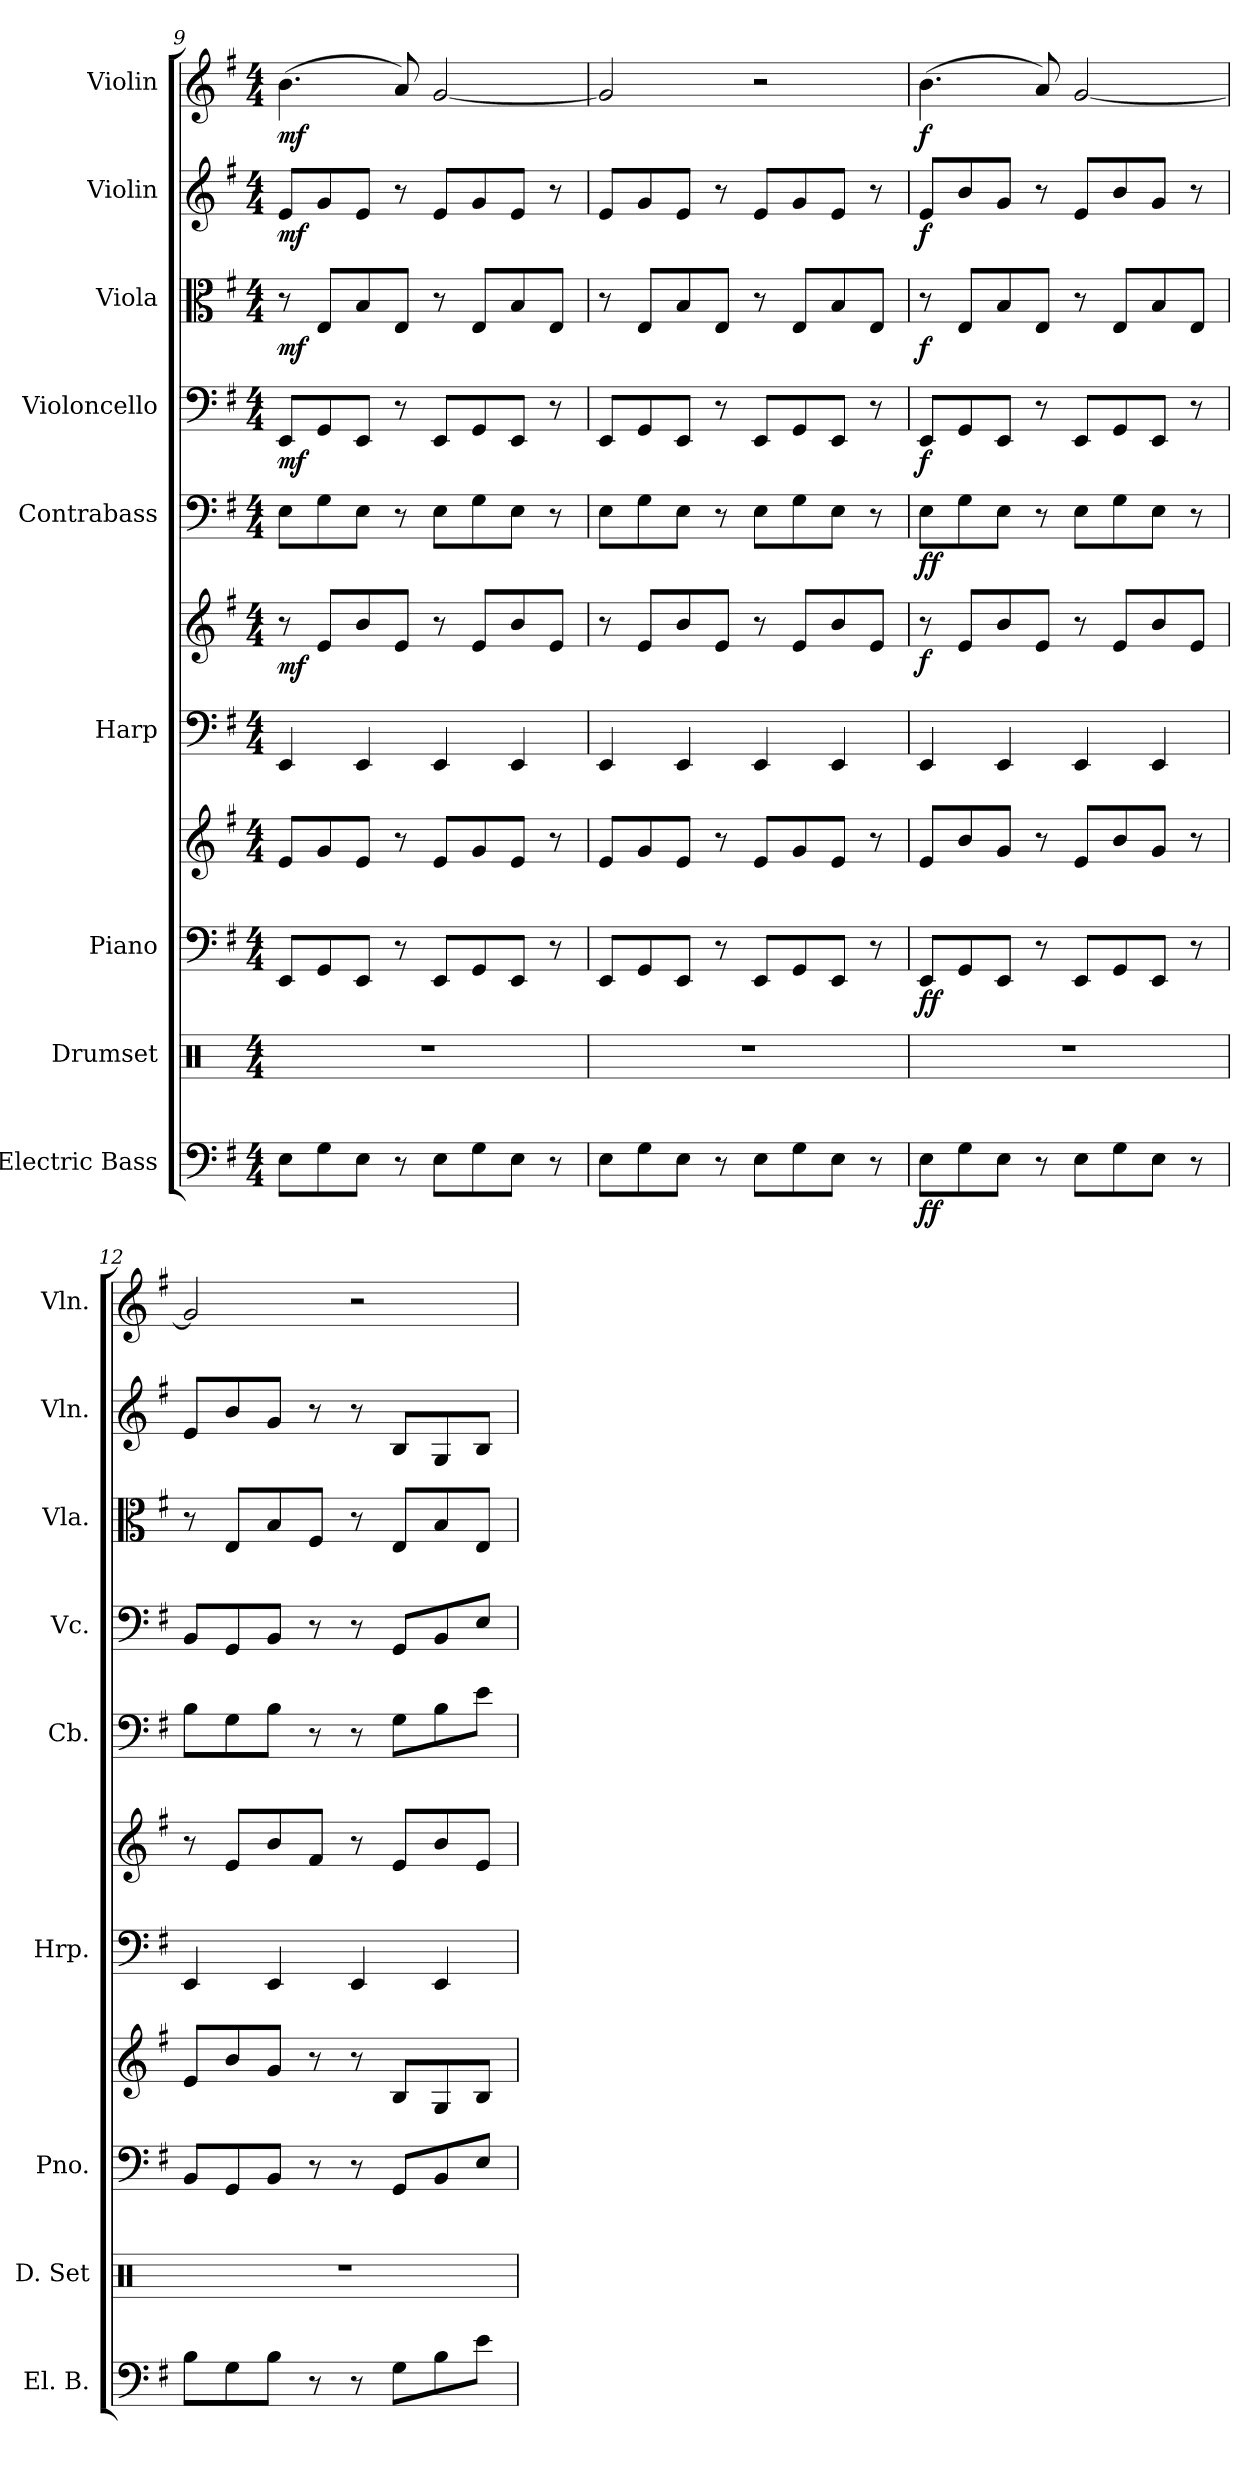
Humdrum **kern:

**kern	**dynam	**kern	**kern	**kern	**dynam	**kern	**kern	**dynam	**kern	**dynam	**kern	**dynam	**kern	**dynam	**kern	**dynam	**kern	**dynam
*part9	*part9	*part8	*part7	*part7	*part7	*part6	*part6	*part6	*part5	*part5	*part4	*part4	*part3	*part3	*part2	*part2	*part1	*part1
*staff11	*staff11	*staff10	*staff9	*staff8	*staff8/9	*staff7	*staff6	*staff6/7	*staff5	*staff5	*staff4	*staff4	*staff3	*staff3	*staff2	*staff2	*staff1	*staff1
*I"Electric Bass	*	*I"Drumset	*I"Piano	*	*	*I"Harp	*	*	*I"Contrabass	*	*I"Violoncello	*	*I"Viola	*	*I"Violin	*	*I"Violin	*
*I'El. B.	*	*I'D. Set	*I'Pno.	*	*	*I'Hrp.	*	*	*I'Cb.	*	*I'Vc.	*	*I'Vla.	*	*I'Vln.	*	*I'Vln.	*
*clefF4	*	*clefX	*clefF4	*clefG2	*	*clefF4	*clefG2	*	*clefF4	*	*clefF4	*	*clefC3	*	*clefG2	*	*clefG2	*
*ITrd7c12	*	*	*	*	*	*	*	*	*ITrd7c12	*	*	*	*	*	*	*	*	*
*k[f#]	*	*k[]	*k[f#]	*k[f#]	*	*k[f#]	*k[f#]	*	*k[f#]	*	*k[f#]	*	*k[f#]	*	*k[f#]	*	*k[f#]	*
*M4/4	*	*M4/4	*M4/4	*M4/4	*	*M4/4	*M4/4	*	*M4/4	*	*M4/4	*	*M4/4	*	*M4/4	*	*M4/4	*
=9	=9	=9	=9	=9	=9	=9	=9	=9	=9	=9	=9	=9	=9	=9	=9	=9	=9	=9
!	!LO:DY:b	!	!	!	!	!	!	!	!	!	!	!	!	!	!	!	!	!
!	!LO:DY:n=1:b	!	!	!	!LO:DY:b=2	!	!	!	!	!	!	!	!	!	!	!	!	!
!	!	!	!	!	!LO:DY:n=1:b	!	!	!LO:DY:b	!	!LO:DY:b	!	!	!	!	!	!	!	!
!	!	!	!	!	!	!	!	!	!	!LO:DY:n=1:b	!	!LO:DY:b	!	!LO:DY:b	!	!LO:DY:b	!	!LO:DY:b
8EE\L	mf mf	1r	8EE/L	8e/L	mf mf	4EE/	8r	mf	8EE\L	mf mf	8EE/L	mf	8r	mf	8e/L	mf	(>4.b\	mf
8GG\	.	.	8GG/	8g/	.	.	8e/L	.	8GG\	.	8GG/	.	8E/L	.	8g/	.	.	.
8EE\J	.	.	8EE/J	8e/J	.	4EE/	8b/	.	8EE\J	.	8EE/J	.	8B/	.	8e/J	.	.	.
8r	.	.	8r	8r	.	.	8e/J	.	8r	.	8r	.	8E/J	.	8r	.	8a/)	.
8EE\L	.	.	8EE/L	8e/L	.	4EE/	8r	.	8EE\L	.	8EE/L	.	8r	.	8e/L	.	[2g/	.
8GG\	.	.	8GG/	8g/	.	.	8e/L	.	8GG\	.	8GG/	.	8E/L	.	8g/	.	.	.
8EE\J	.	.	8EE/J	8e/J	.	4EE/	8b/	.	8EE\J	.	8EE/J	.	8B/	.	8e/J	.	.	.
8r	.	.	8r	8r	.	.	8e/J	.	8r	.	8r	.	8E/J	.	8r	.	.	.
!!LO:PB:g=z
=10	=10	=10	=10	=10	=10	=10	=10	=10	=10	=10	=10	=10	=10	=10	=10	=10	=10	=10
8EE\L	.	1r	8EE/L	8e/L	.	4EE/	8r	.	8EE\L	.	8EE/L	.	8r	.	8e/L	.	2g/]	.
8GG\	.	.	8GG/	8g/	.	.	8e/L	.	8GG\	.	8GG/	.	8E/L	.	8g/	.	.	.
8EE\J	.	.	8EE/J	8e/J	.	4EE/	8b/	.	8EE\J	.	8EE/J	.	8B/	.	8e/J	.	.	.
8r	.	.	8r	8r	.	.	8e/J	.	8r	.	8r	.	8E/J	.	8r	.	.	.
8EE\L	.	.	8EE/L	8e/L	.	4EE/	8r	.	8EE\L	.	8EE/L	.	8r	.	8e/L	.	2r	.
8GG\	.	.	8GG/	8g/	.	.	8e/L	.	8GG\	.	8GG/	.	8E/L	.	8g/	.	.	.
8EE\J	.	.	8EE/J	8e/J	.	4EE/	8b/	.	8EE\J	.	8EE/J	.	8B/	.	8e/J	.	.	.
8r	.	.	8r	8r	.	.	8e/J	.	8r	.	8r	.	8E/J	.	8r	.	.	.
=11	=11	=11	=11	=11	=11	=11	=11	=11	=11	=11	=11	=11	=11	=11	=11	=11	=11	=11
!	!LO:DY:b	!	!	!	!	!	!	!	!	!	!	!	!	!	!	!	!	!
!	!LO:DY:n=1:b	!	!	!	!LO:DY:b=2	!	!	!	!	!	!	!	!	!	!	!	!	!
!	!	!	!	!	!LO:DY:n=1:b	!	!	!LO:DY:b	!	!LO:DY:b	!	!	!	!	!	!	!	!
!	!	!	!	!	!	!	!	!	!	!LO:DY:n=1:b	!	!LO:DY:b	!	!LO:DY:b	!	!LO:DY:b	!	!LO:DY:b
8EE\L	f f	1r	8EE/L	8e/L	f f	4EE/	8r	f	8EE\L	f f	8EE/L	f	8r	f	8e/L	f	(>4.b\	f
8GG\	.	.	8GG/	8b/	.	.	8e/L	.	8GG\	.	8GG/	.	8E/L	.	8b/	.	.	.
8EE\J	.	.	8EE/J	8g/J	.	4EE/	8b/	.	8EE\J	.	8EE/J	.	8B/	.	8g/J	.	.	.
8r	.	.	8r	8r	.	.	8e/J	.	8r	.	8r	.	8E/J	.	8r	.	8a/)	.
8EE\L	.	.	8EE/L	8e/L	.	4EE/	8r	.	8EE\L	.	8EE/L	.	8r	.	8e/L	.	[2g/	.
8GG\	.	.	8GG/	8b/	.	.	8e/L	.	8GG\	.	8GG/	.	8E/L	.	8b/	.	.	.
8EE\J	.	.	8EE/J	8g/J	.	4EE/	8b/	.	8EE\J	.	8EE/J	.	8B/	.	8g/J	.	.	.
8r	.	.	8r	8r	.	.	8e/J	.	8r	.	8r	.	8E/J	.	8r	.	.	.
=12	=12	=12	=12	=12	=12	=12	=12	=12	=12	=12	=12	=12	=12	=12	=12	=12	=12	=12
8BB\L	.	1r	8BB/L	8e/L	.	4EE/	8r	.	8BB\L	.	8BB/L	.	8r	.	8e/L	.	2g/]	.
8GG\	.	.	8GG/	8b/	.	.	8e/L	.	8GG\	.	8GG/	.	8E/L	.	8b/	.	.	.
8BB\J	.	.	8BB/J	8g/J	.	4EE/	8b/	.	8BB\J	.	8BB/J	.	8B/	.	8g/J	.	.	.
8r	.	.	8r	8r	.	.	8f#/J	.	8r	.	8r	.	8F#/J	.	8r	.	.	.
8r	.	.	8r	8r	.	4EE/	8r	.	8r	.	8r	.	8r	.	8r	.	2r	.
8GG\L	.	.	8GG/L	8B/L	.	.	8e/L	.	8GG\L	.	8GG/L	.	8E/L	.	8B/L	.	.	.
8BB\	.	.	8BB/	8G/	.	4EE/	8b/	.	8BB\	.	8BB/	.	8B/	.	8G/	.	.	.
8E\J	.	.	8E/J	8B/J	.	.	8e/J	.	8E\J	.	8E/J	.	8E/J	.	8B/J	.	.	.
=	=	=	=	=	=	=	=	=	=	=	=	=	=	=	=	=	=	=
*-	*-	*-	*-	*-	*-	*-	*-	*-	*-	*-	*-	*-	*-	*-	*-	*-	*-	*-
